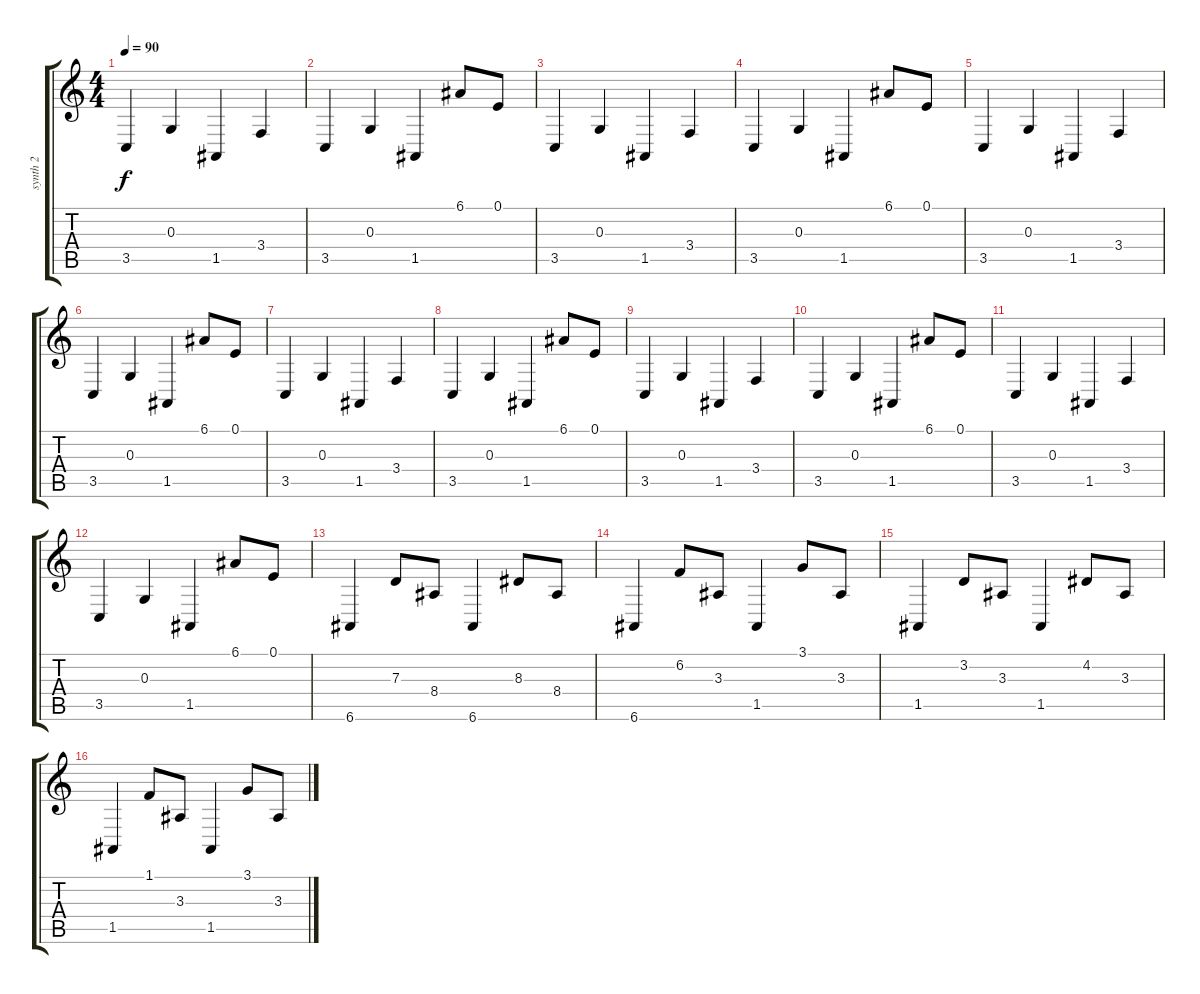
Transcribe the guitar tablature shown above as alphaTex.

\track ("synth 2" "synth 2") {instrument pad3polysynth}
\staff {score tabs}
\tuning (E4 B3 G3 D3 A2 E2) {hide}
\ts (4 4)
\tempo 90
\clef g2
\ks c
3.5.4{dy f} 0.3.4 1.5.4 3.4.4 |
3.5.4 0.3.4 1.5.4 6.1.8 0.1.8 |
3.5.4 0.3.4 1.5.4 3.4.4 |
3.5.4 0.3.4 1.5.4 6.1.8 0.1.8 |
3.5.4 0.3.4 1.5.4 3.4.4 |
3.5.4 0.3.4 1.5.4 6.1.8 0.1.8 |
3.5.4 0.3.4 1.5.4 3.4.4 |
3.5.4 0.3.4 1.5.4 6.1.8 0.1.8 |
3.5.4 0.3.4 1.5.4 3.4.4 |
3.5.4 0.3.4 1.5.4 6.1.8 0.1.8 |
3.5.4 0.3.4 1.5.4 3.4.4 |
3.5.4 0.3.4 1.5.4 6.1.8 0.1.8 |
6.6.4 7.3.8 8.4.8 6.6.4 8.3.8 8.4.8 |
6.6.4 6.2.8 3.3.8 1.5.4 3.1.8 3.3.8 |
1.5.4 3.2.8 3.3.8 1.5.4 4.2.8 3.3.8 |
1.5.4 1.1.8 3.3.8 1.5.4 3.1.8 3.3.8
